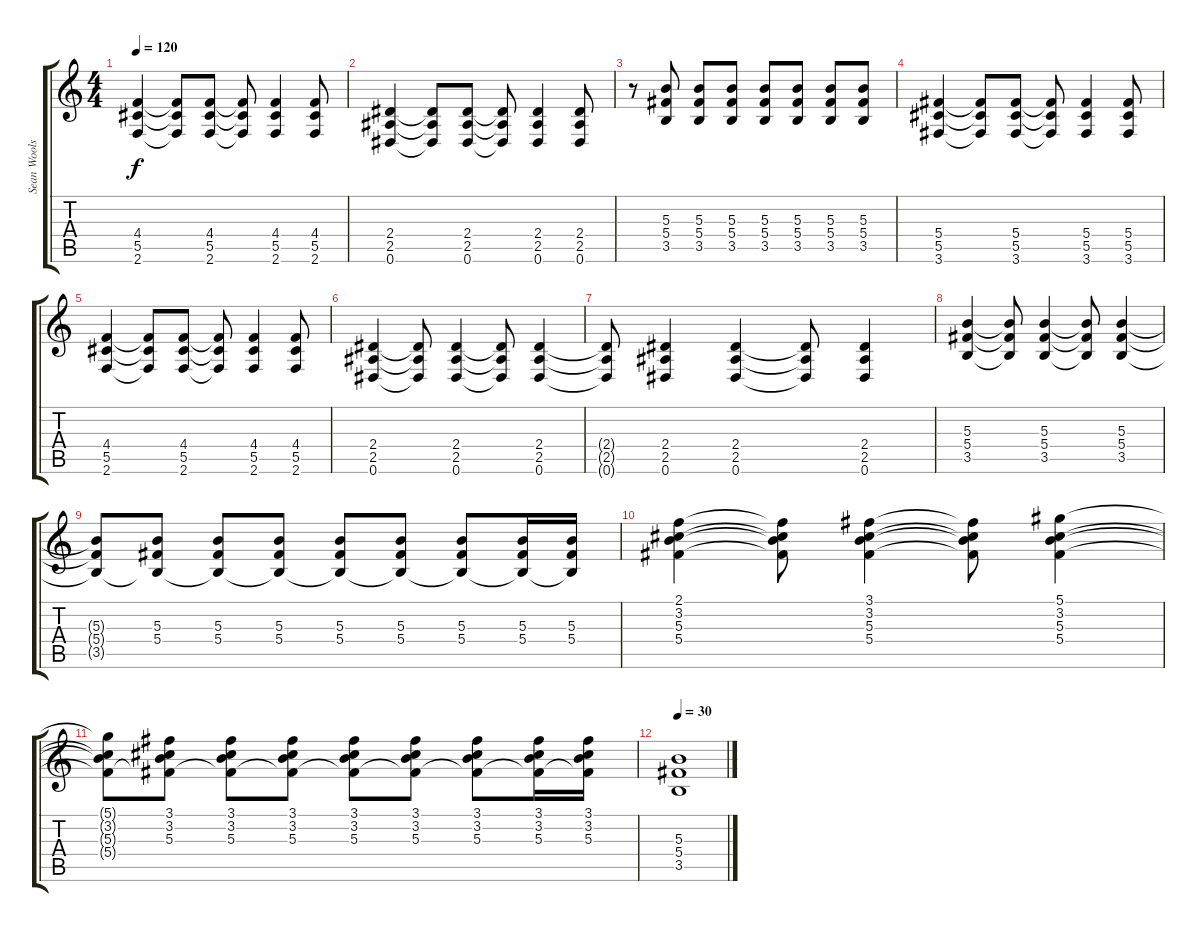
\track ("Sean Woolstenhulme (Lead Guitar)" "Sean Wools") {instrument overdrivenguitar}
\staff {score tabs}
\tuning (Eb4 Bb3 Gb3 Db3 Ab2 Eb2) {hide}
\ts (4 4)
\tempo 120
\clef g2
\ks c
(4.4 5.5 2.6).4{dy f} (4.4{t} 5.5{t} 2.6{t}).8 (4.4 5.5 2.6).8 (4.4{t} 5.5{t} 2.6{t}).8 (4.4 5.5 2.6).4 (4.4 5.5 2.6).8 |
(2.4 2.5 0.6).4 (2.4{t} 2.5{t} 0.6{t}).8 (2.4 2.5 0.6).8 (2.4{t} 2.5{t} 0.6{t}).8 (2.4 2.5 0.6).4 (2.4 2.5 0.6).8 |
r.8 (5.3 5.4 3.5).8 (5.3 5.4 3.5).8 (5.3 5.4 3.5).8 (5.3 5.4 3.5).8 (5.3 5.4 3.5).8 (5.3 5.4 3.5).8 (5.3 5.4 3.5).8 |
(5.4 5.5 3.6).4 (5.4{t} 5.5{t} 3.6{t}).8 (5.4 5.5 3.6).8 (5.4{t} 5.5{t} 3.6{t}).8 (5.4 5.5 3.6).4 (5.4 5.5 3.6).8 |
(4.4 5.5 2.6).4 (4.4{t} 5.5{t} 2.6{t}).8 (4.4 5.5 2.6).8 (4.4{t} 5.5{t} 2.6{t}).8 (4.4 5.5 2.6).4 (4.4 5.5 2.6).8 |
(2.4 2.5 0.6).4 (2.4{t} 2.5{t} 0.6{t}).8 (2.4 2.5 0.6).4 (2.4{t} 2.5{t} 0.6{t}).8 (2.4 2.5 0.6).4 |
(2.4{t} 2.5{t} 0.6{t}).8 (2.4 2.5 0.6).4 (2.4 2.5 0.6).4 (2.4{t} 2.5{t} 0.6{t}).8 (2.4 2.5 0.6).4 |
(5.3 5.4 3.5).4 (5.3{t} 5.4{t} 3.5{t}).8 (5.3 5.4 3.5).4 (5.3{t} 5.4{t} 3.5{t}).8 (5.3 5.4 3.5).4 |
(5.3{t} 5.4{t} 3.5{t}).8 (5.3 5.4 3.5{t}).8 (5.3 5.4 3.5{t}).8 (5.3 5.4 3.5{t}).8 (5.3 5.4 3.5{t}).8 (5.3 5.4 3.5{t}).8 (5.3 5.4 3.5{t}).8 (5.3 5.4 3.5{t}).16 (5.3 5.4 3.5{t}).16 |
(2.1 3.2 5.3 5.4).4 (2.1{t} 3.2{t} 5.3{t} 5.4{t}).8 (3.1 3.2 5.3 5.4).4 (3.1{t} 3.2{t} 5.3{t} 5.4{t}).8 (5.1 3.2 5.3 5.4).4 |
(5.1{t} 3.2{t} 5.3{t} 5.4{t}).8 (3.1 3.2 5.3 5.4{t}).8 (3.1 3.2 5.3 5.4{t}).8 (3.1 3.2 5.3 5.4{t}).8 (3.1 3.2 5.3 5.4{t}).8 (3.1 3.2 5.3 5.4{t}).8 (3.1 3.2 5.3 5.4{t}).8 (3.1 3.2 5.3 5.4{t}).16 (3.1 3.2 5.3 5.4{t}).16 |
\tempo 30
(5.3 5.4 3.5).1
